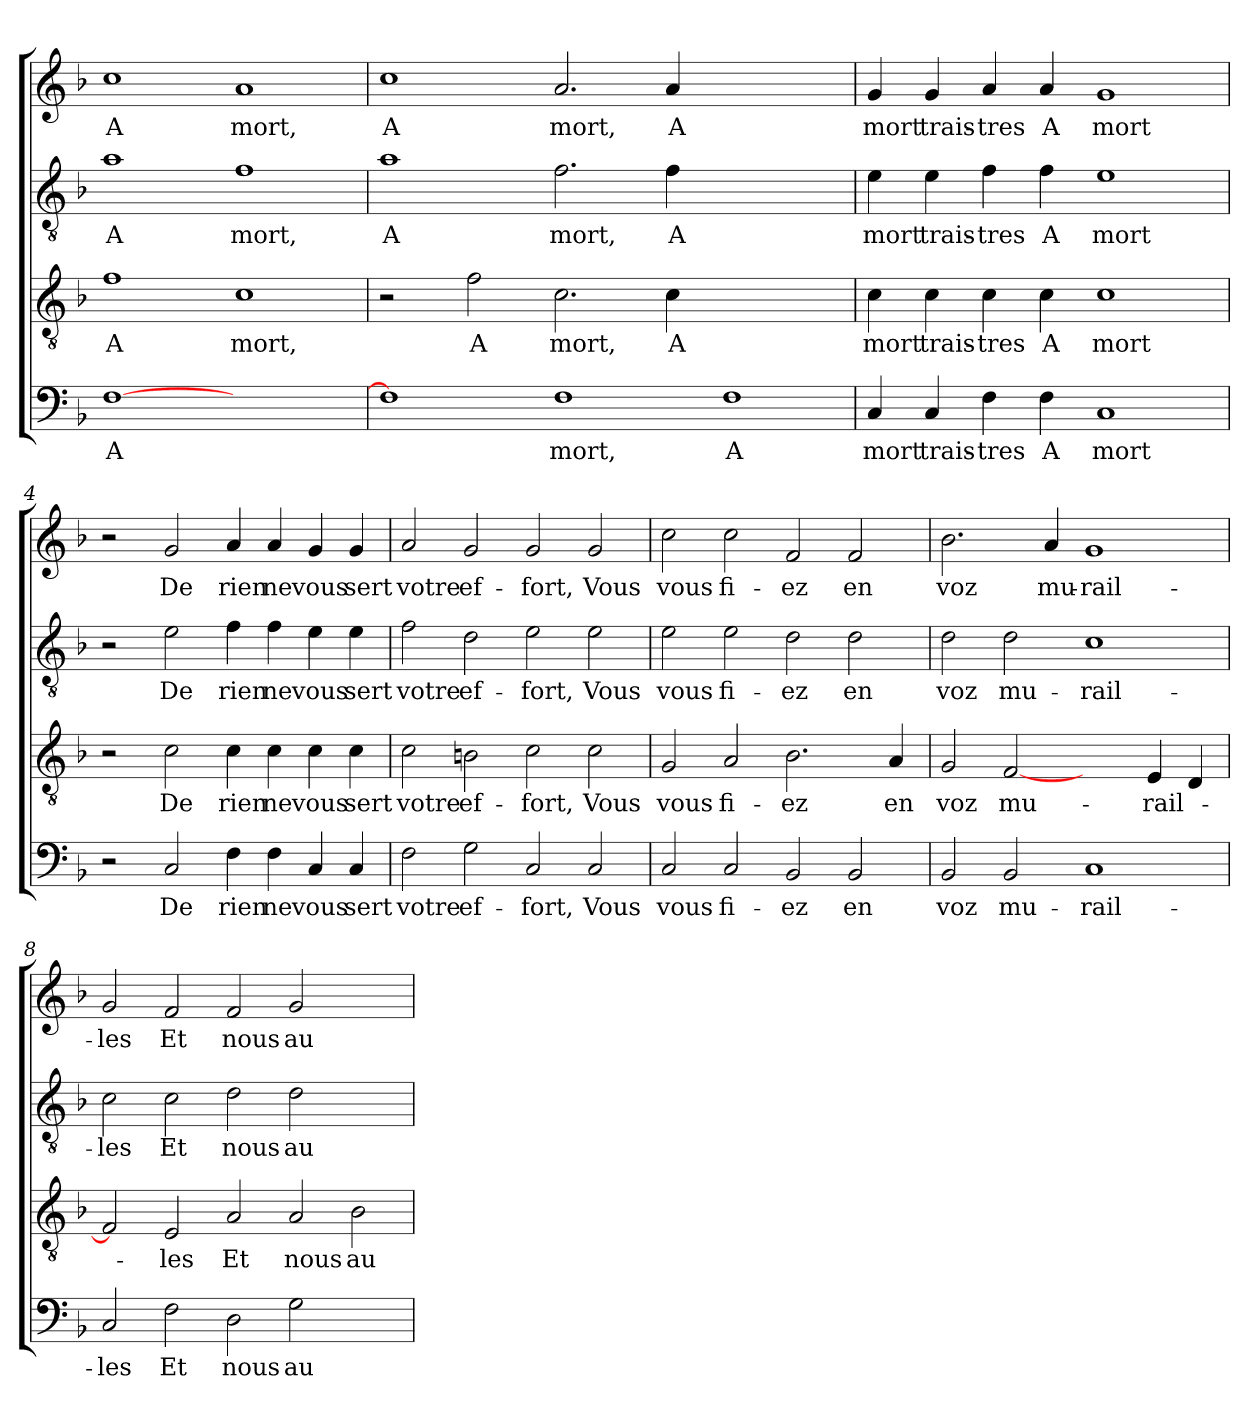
**kern	**text	**kern	**text	**kern	**text	**kern	**text
*part4	*part4	*part3	*part3	*part2	*part2	*part1	*part1
*staff4	*staff4	*staff3	*staff3	*staff2	*staff2	*staff1	*staff1
*clefF4	*	*clefGv2	*	*clefGv2	*	*clefG2	*
*k[b-]	*	*k[b-]	*	*k[b-]	*	*k[b-]	*
=1	=1	=1	=1	=1	=1	=1	=1
[1F	A	1f	A	1a	A	1cc	A
1ryy	.	1c	mort,	1f	mort,	1a	mort,
=2	=2	=2	=2	=2	=2	=2	=2
1F]	.	2r	.	1a	A	1cc	A
.	.	2f	A	.	.	.	.
1F	mort,	2.c	mort,	2.f	mort,	2.a	mort,
.	.	4c	A	4f	A	4a	A
1F	A	1ryy	.	1ryy	.	1ryy	.
=3	=3	=3	=3	=3	=3	=3	=3
4C	mort	4c	mort	4e	mort	4g	mort
4C	trais-	4c	trais-	4e	trais-	4g	trais-
4F	-tres	4c	-tres	4f	-tres	4a	-tres
4F	A	4c	A	4f	A	4a	A
1C	mort	1c	mort	1e	mort	1g	mort
!!LO:LB:g=z
=4	=4	=4	=4	=4	=4	=4	=4
2r	.	2r	.	2r	.	2r	.
2C	De	2c	De	2e	De	2g	De
4F	rien	4c	rien	4f	rien	4a	rien
4F	ne	4c	ne	4f	ne	4a	ne
4C	vous	4c	vous	4e	vous	4g	vous
4C	sert	4c	sert	4e	sert	4g	sert
=5	=5	=5	=5	=5	=5	=5	=5
2F	votre	2c	votre	2f	votre	2a	votre
2G	ef-	2Bn	ef-	2d	ef-	2g	ef-
2C	-fort,	2c	-fort,	2e	-fort,	2g	-fort,
2C	Vous	2c	Vous	2e	Vous	2g	Vous
=6	=6	=6	=6	=6	=6	=6	=6
2C	vous	2G	vous	2e	vous	2cc	vous
2C	fi-	2A	fi-	2e	fi-	2cc	fi-
2BB-	-ez	2.B-	-ez	2d	-ez	2f	-ez
2BB-	en	.	.	2d	en	2f	en
.	.	4A	en	.	.	.	.
=7	=7	=7	=7	=7	=7	=7	=7
2BB-	voz	2G	voz	2d	voz	2.b-	voz
2BB-	mu-	[2F	mu-	2d	mu-	.	.
.	.	.	.	.	.	4a	mu-
1C	-rail-	2ryy	.	1c	-rail-	1g	-rail-
.	.	4E	-rail-	.	.	.	.
.	.	4D	.	.	.	.	.
!!LO:LB:g=z
=8	=8	=8	=8	=8	=8	=8	=8
2C	-les	2F]	.	2c	-les	2g	-les
2F	Et	2E	-les	2c	Et	2f	Et
2D	nous	2A	Et	2d	nous	2f	nous
2G	au	2A	nous	2d	au	2g	au
2ryy	.	2B-	au	2ryy	.	2ryy	.
=	=	=	=	=	=	=	=
*-	*-	*-	*-	*-	*-	*-	*-
